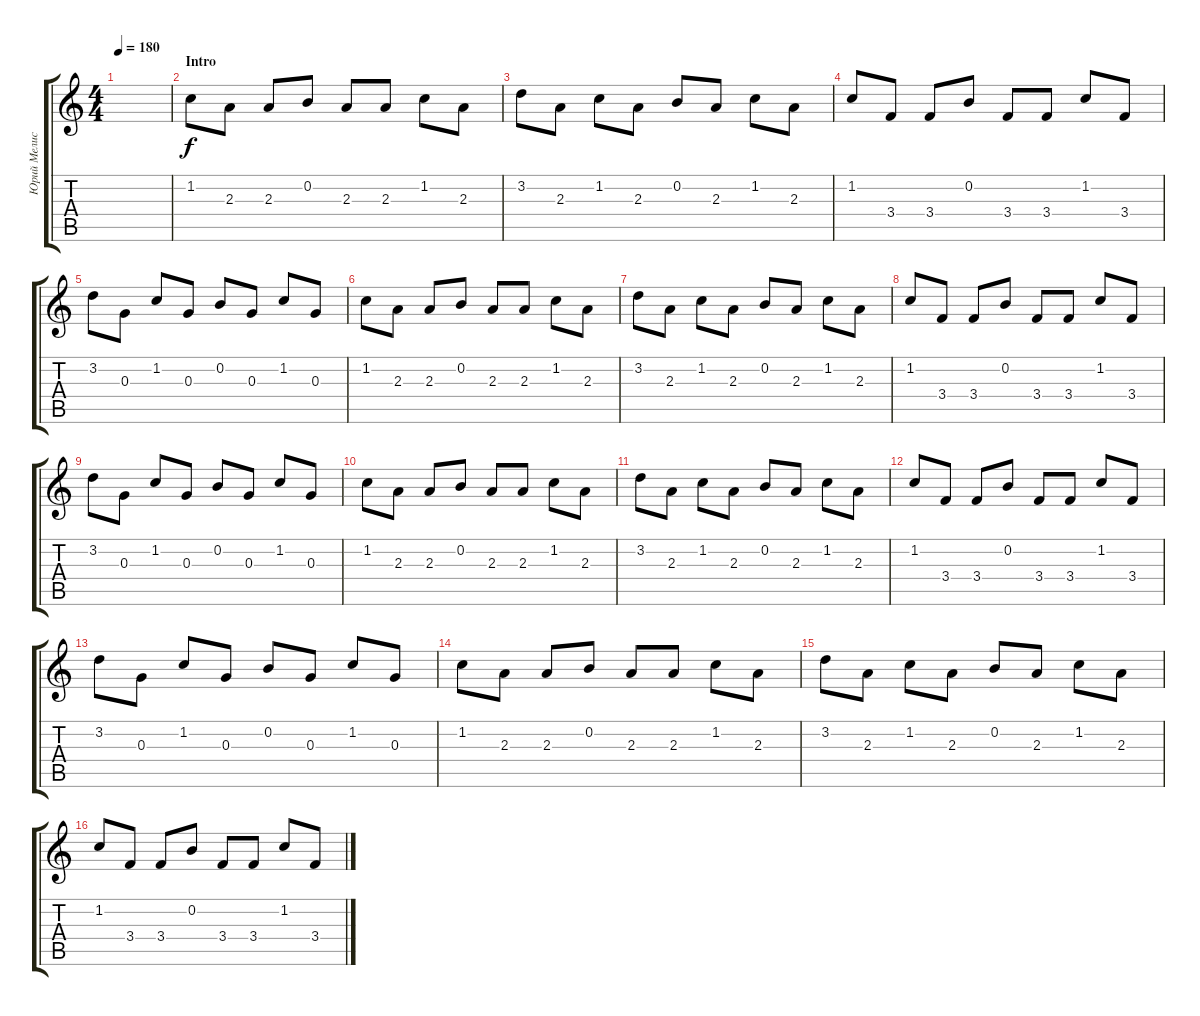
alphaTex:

\track ("Юрий Мелисов" "Юрий Мелис") {instrument distortionguitar}
\staff {score tabs}
\tuning (E4 B3 G3 D3 A2 E2) {hide}
\ts (4 4)
\tempo 180
\clef g2
\ks c
|
\section ("" "Intro")
1.2.8 2.3.8 2.3.8 0.2.8 2.3.8 2.3.8 1.2.8 2.3.8 |
3.2.8 2.3.8 1.2.8 2.3.8 0.2.8 2.3.8 1.2.8 2.3.8 |
1.2.8 3.4.8 3.4.8 0.2.8 3.4.8 3.4.8 1.2.8 3.4.8 |
3.2.8 0.3.8 1.2.8 0.3.8 0.2.8 0.3.8 1.2.8 0.3.8 |
1.2.8 2.3.8 2.3.8 0.2.8 2.3.8 2.3.8 1.2.8 2.3.8 |
3.2.8 2.3.8 1.2.8 2.3.8 0.2.8 2.3.8 1.2.8 2.3.8 |
1.2.8 3.4.8 3.4.8 0.2.8 3.4.8 3.4.8 1.2.8 3.4.8 |
3.2.8 0.3.8 1.2.8 0.3.8 0.2.8 0.3.8 1.2.8 0.3.8 |
1.2.8 2.3.8 2.3.8 0.2.8 2.3.8 2.3.8 1.2.8 2.3.8 |
3.2.8 2.3.8 1.2.8 2.3.8 0.2.8 2.3.8 1.2.8 2.3.8 |
1.2.8 3.4.8 3.4.8 0.2.8 3.4.8 3.4.8 1.2.8 3.4.8 |
3.2.8 0.3.8 1.2.8 0.3.8 0.2.8 0.3.8 1.2.8 0.3.8 |
1.2.8 2.3.8 2.3.8 0.2.8 2.3.8 2.3.8 1.2.8 2.3.8 |
3.2.8 2.3.8 1.2.8 2.3.8 0.2.8 2.3.8 1.2.8 2.3.8 |
1.2.8 3.4.8 3.4.8 0.2.8 3.4.8 3.4.8 1.2.8 3.4.8
